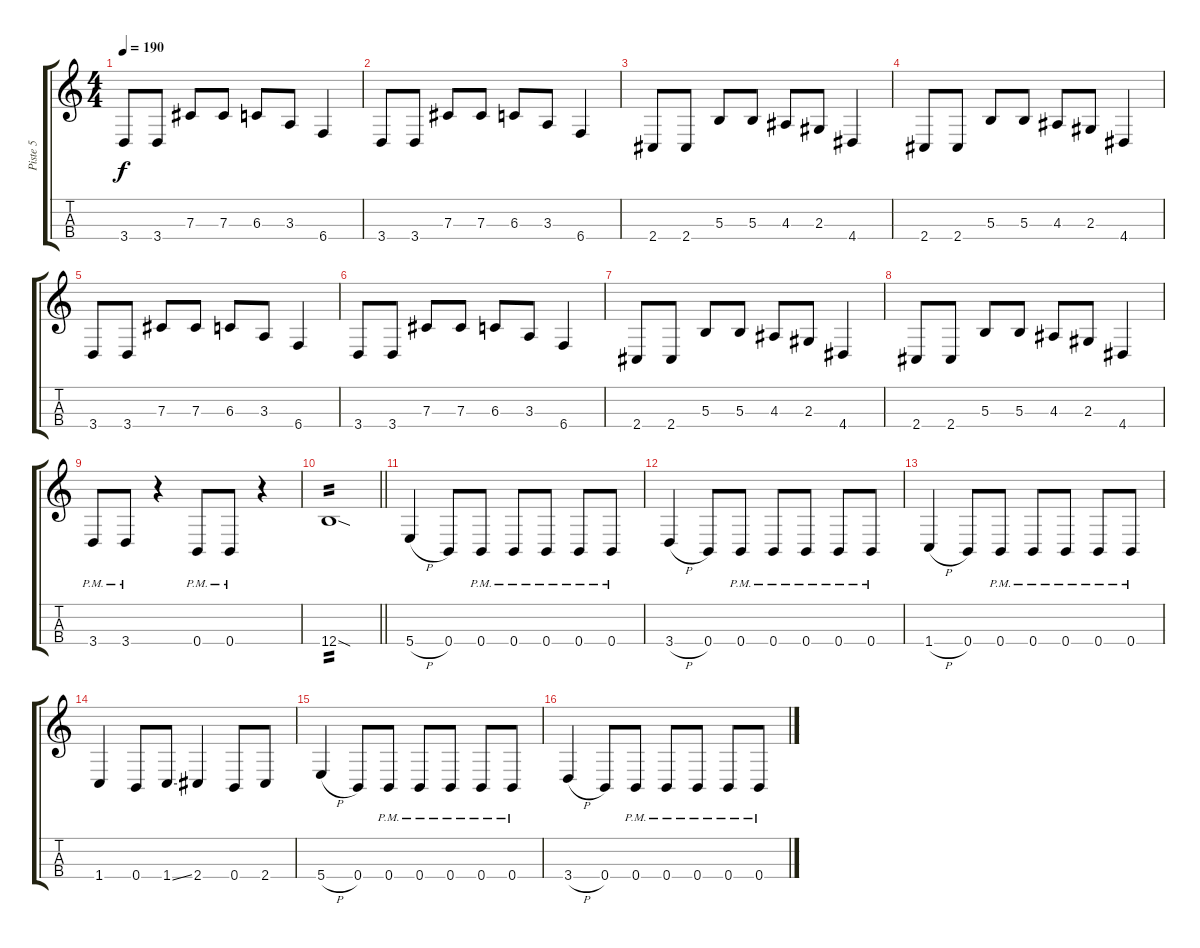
\track ("Piste 5" "Piste 5") {instrument electricbasspick}
\staff {score tabs}
\tuning (E3 B2 Gb2 B1) {hide}
\ts (4 4)
\tempo 190
\clef g2
\ks c
3.4.8{dy f} 3.4.8 7.3.8 7.3.8 6.3.8 3.3.8 6.4.4 |
3.4.8 3.4.8 7.3.8 7.3.8 6.3.8 3.3.8 6.4.4 |
2.4.8 2.4.8 5.3.8 5.3.8 4.3.8 2.3.8 4.4.4 |
2.4.8 2.4.8 5.3.8 5.3.8 4.3.8 2.3.8 4.4.4 |
3.4.8 3.4.8 7.3.8 7.3.8 6.3.8 3.3.8 6.4.4 |
3.4.8 3.4.8 7.3.8 7.3.8 6.3.8 3.3.8 6.4.4 |
2.4.8 2.4.8 5.3.8 5.3.8 4.3.8 2.3.8 4.4.4 |
2.4.8 2.4.8 5.3.8 5.3.8 4.3.8 2.3.8 4.4.4 |
3.4{pm}.8 3.4{pm}.8 r.4 0.4{pm}.8 0.4{pm}.8 r.4 |
\barLineRight lightlight
12.4{sod}.1{tp 2} |
5.4{h}.4 0.4.8 0.4{pm}.8 0.4{pm}.8 0.4{pm}.8 0.4{pm}.8 0.4{pm}.8 |
3.4{h}.4 0.4.8 0.4{pm}.8 0.4{pm}.8 0.4{pm}.8 0.4{pm}.8 0.4{pm}.8 |
1.4{h}.4 0.4.8 0.4{pm}.8 0.4{pm}.8 0.4{pm}.8 0.4{pm}.8 0.4{pm}.8 |
1.4.4 0.4.8 1.4{ss}.8 2.4.4 0.4.8 2.4.8 |
5.4{h}.4 0.4.8 0.4{pm}.8 0.4{pm}.8 0.4{pm}.8 0.4{pm}.8 0.4{pm}.8 |
3.4{h}.4 0.4.8 0.4{pm}.8 0.4{pm}.8 0.4{pm}.8 0.4{pm}.8 0.4{pm}.8
